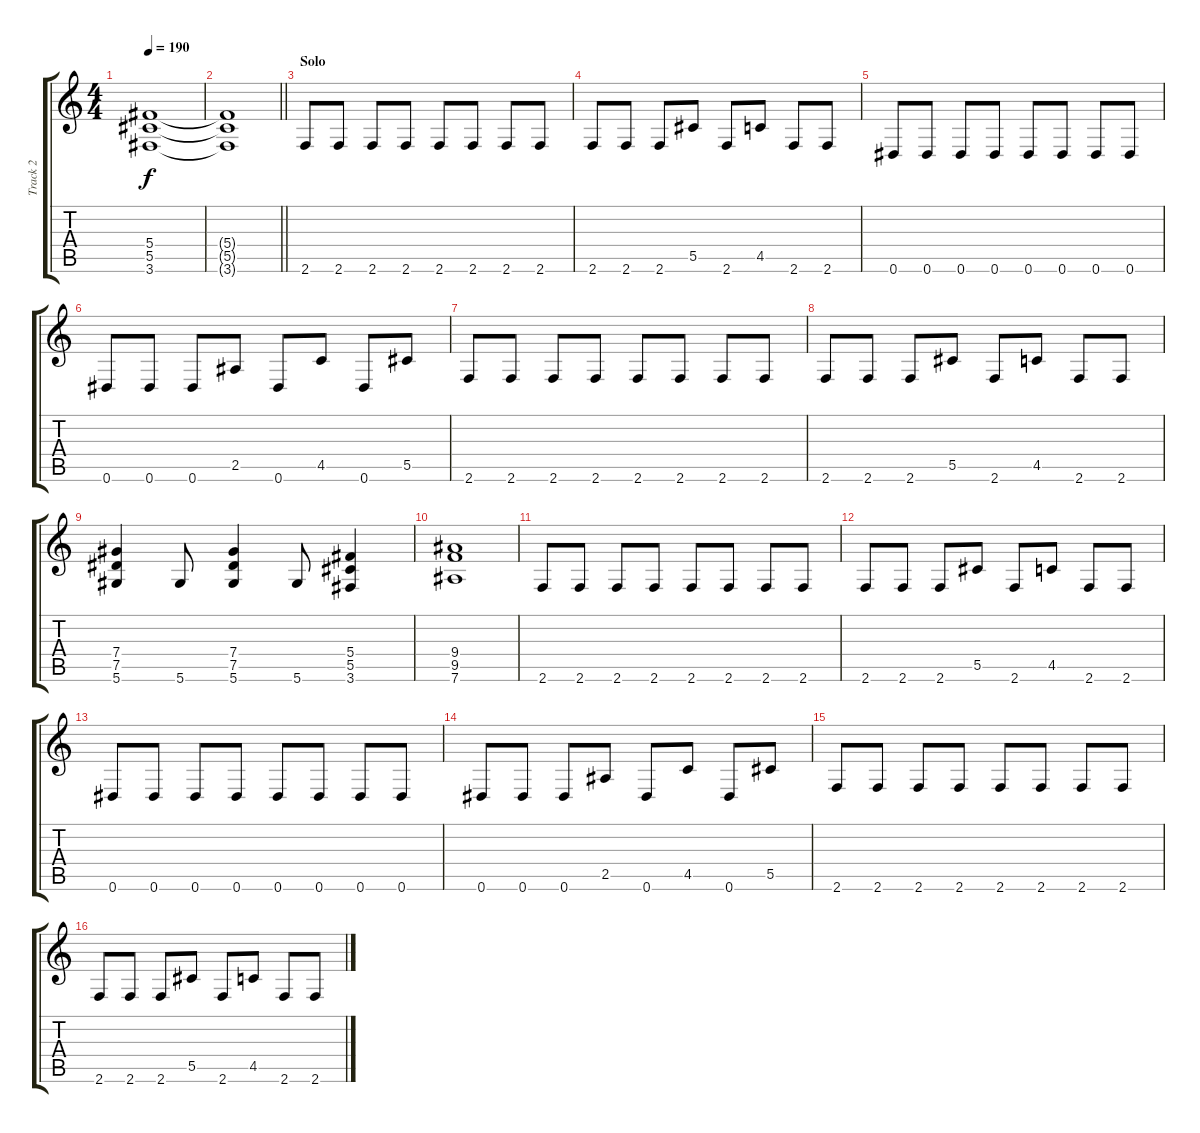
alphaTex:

\track ("Track 2" "Track 2") {instrument distortionguitar}
\staff {score tabs}
\tuning (Eb4 Bb3 Gb3 Db3 Ab2 Eb2) {hide}
\ts (4 4)
\tempo 190
\clef g2
\ks c
(5.4{t} 5.5{t} 3.6{t}).1{dy f} |
\barLineRight lightlight
(5.4{t} 5.5{t} 3.6{t}).1 |
\section ("" "Solo")
2.6.8 2.6.8 2.6.8 2.6.8 2.6.8 2.6.8 2.6.8 2.6.8 |
2.6.8 2.6.8 2.6.8 5.5.8 2.6.8 4.5.8 2.6.8 2.6.8 |
0.6.8 0.6.8 0.6.8 0.6.8 0.6.8 0.6.8 0.6.8 0.6.8 |
0.6.8 0.6.8 0.6.8 2.5.8 0.6.8 4.5.8 0.6.8 5.5.8 |
2.6.8 2.6.8 2.6.8 2.6.8 2.6.8 2.6.8 2.6.8 2.6.8 |
2.6.8 2.6.8 2.6.8 5.5.8 2.6.8 4.5.8 2.6.8 2.6.8 |
(7.4 7.5 5.6).4 5.6.8 (7.4 7.5 5.6).4 5.6.8 (5.4 5.5 3.6).4 |
(9.4 9.5 7.6).1 |
2.6.8 2.6.8 2.6.8 2.6.8 2.6.8 2.6.8 2.6.8 2.6.8 |
2.6.8 2.6.8 2.6.8 5.5.8 2.6.8 4.5.8 2.6.8 2.6.8 |
0.6.8 0.6.8 0.6.8 0.6.8 0.6.8 0.6.8 0.6.8 0.6.8 |
0.6.8 0.6.8 0.6.8 2.5.8 0.6.8 4.5.8 0.6.8 5.5.8 |
2.6.8 2.6.8 2.6.8 2.6.8 2.6.8 2.6.8 2.6.8 2.6.8 |
2.6.8 2.6.8 2.6.8 5.5.8 2.6.8 4.5.8 2.6.8 2.6.8
